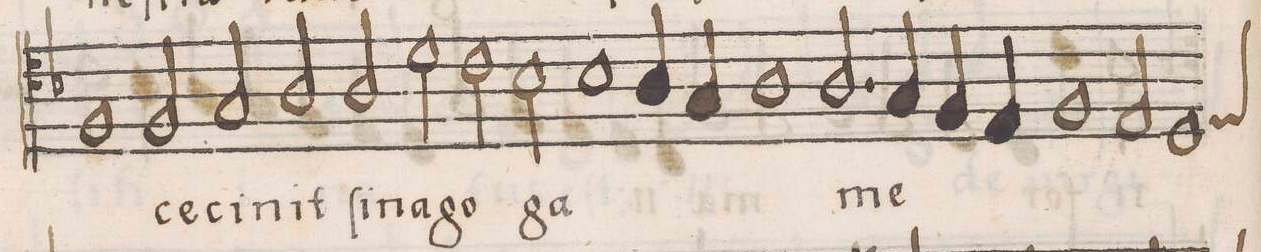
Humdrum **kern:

**kern	**text
*I"ALTVS	*
*clefC4	*
*k[b-]	*
*met(C)	*
*M2/1	*
1F	.
2F/	ce-
2G/	-ci-
=71-	=71-
2A/	-nit
2A/	ſi-
2d\	-na-
2c\	-go-
=72-	=72-
2B-\	-ga
1B-	.
4A/	.
4G/	.
=73-	=73-
1A	.
2.A/	me-
4G/	.
=74-	=74-
4F/	.
4E/	.
1F	.
2E/	.
=75-	=75-
*custos:E	*
1D	.
*-	*-
